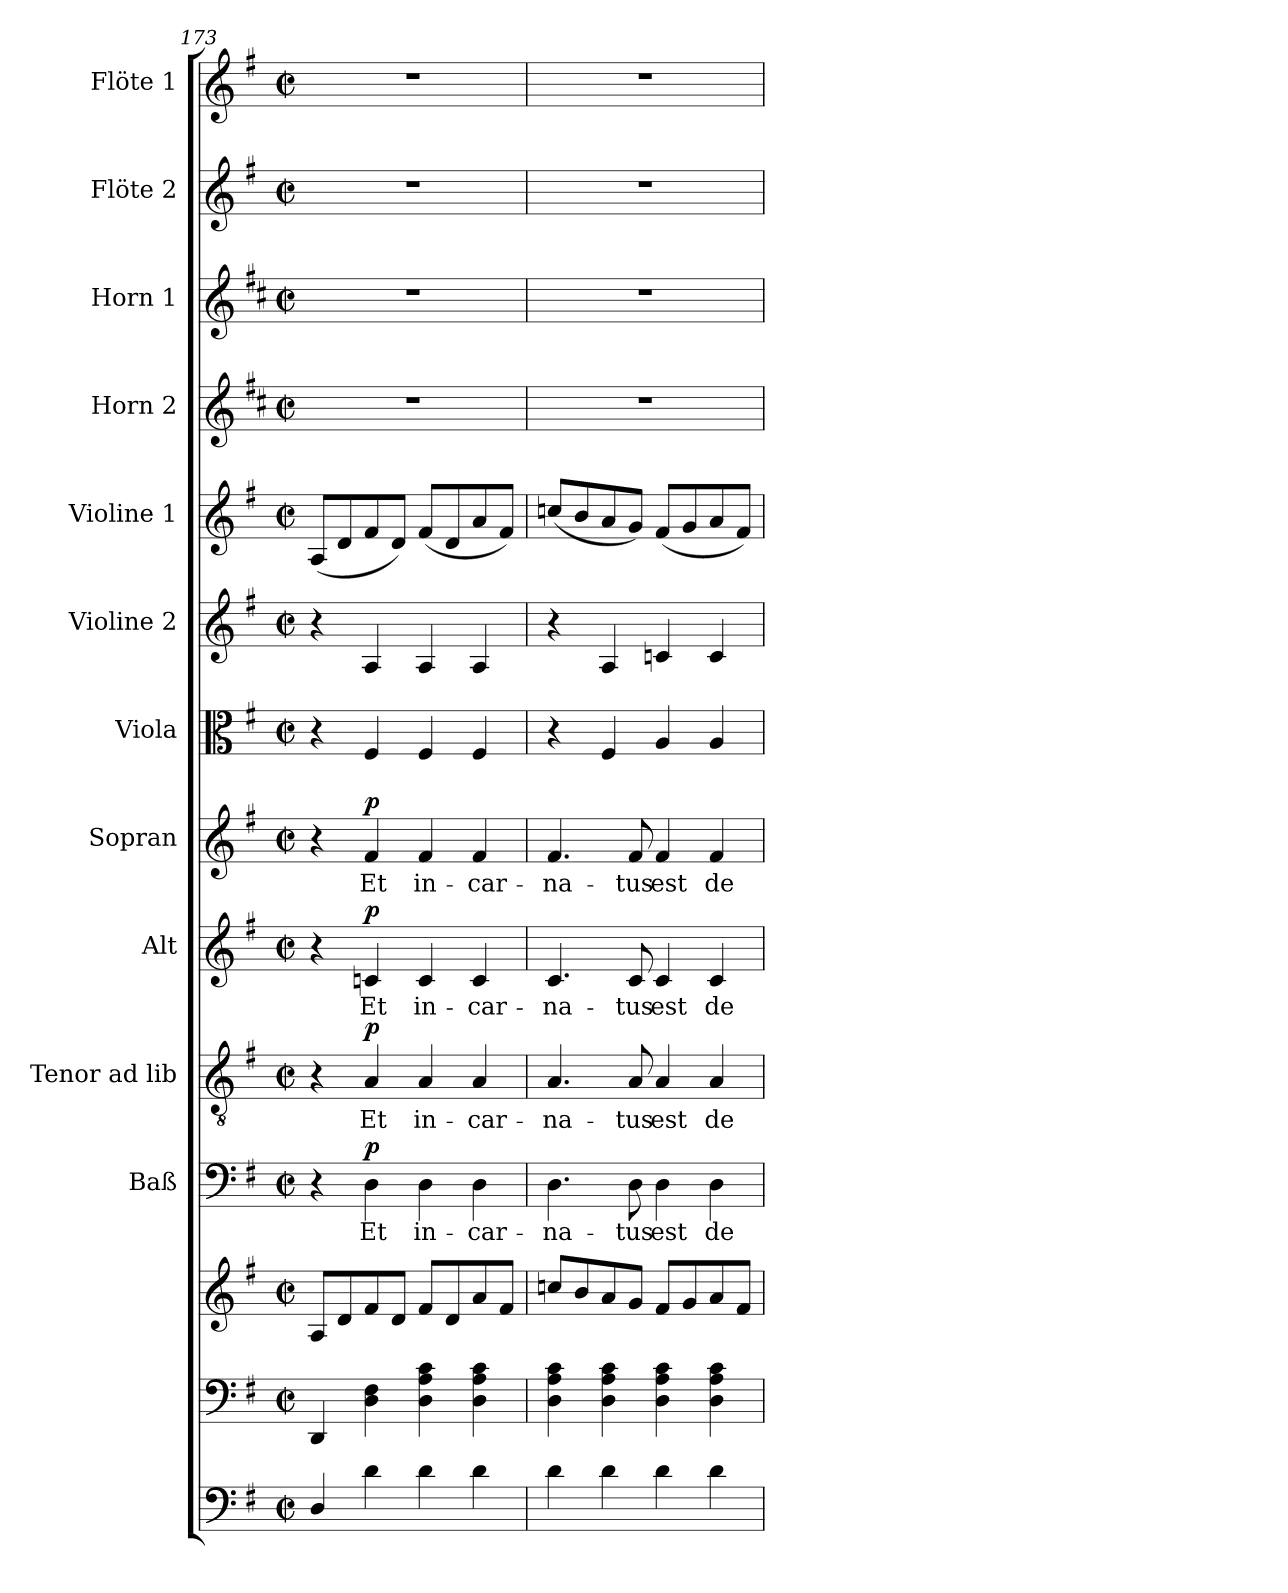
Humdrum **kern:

**kern	**kern	**kern	**kern	**text	**dynam	**kern	**text	**dynam	**kern	**text	**dynam	**kern	**text	**dynam	**kern	**kern	**kern	**kern	**kern	**kern	**kern
*part13	*part12	*part12	*part11	*part11	*part11	*part10	*part10	*part10	*part9	*part9	*part9	*part8	*part8	*part8	*part7	*part6	*part5	*part4	*part3	*part2	*part1
*staff14	*staff13	*staff12	*staff11	*staff11	*staff11	*staff10	*staff10	*staff10	*staff9	*staff9	*staff9	*staff8	*staff8	*staff8	*staff7	*staff6	*staff5	*staff4	*staff3	*staff2	*staff1
*	*	*	*I"Baß	*	*	*I"Tenor ad lib	*	*	*I"Alt	*	*	*I"Sopran	*	*	*I"Viola	*I"Violine 2	*I"Violine 1	*I"Horn 2	*I"Horn 1	*I"Flöte 2	*I"Flöte 1
*	*	*	*I'Baß	*	*	*I'Ten	*	*	*I'Alt	*	*	*I'Sop	*	*	*I'Vla.	*I'Vln. 2	*I'Vln. 1	*I'Hrn. 2	*I'Hrn. 1	*I'Fl. 2	*I'Fl. 1
*clefF4	*clefF4	*clefG2	*clefF4	*	*	*clefGv2	*	*	*clefG2	*	*	*clefG2	*	*	*clefC3	*clefG2	*clefG2	*clefG2	*clefG2	*clefG2	*clefG2
*ITrd7c12	*	*	*	*	*	*	*	*	*	*	*	*	*	*	*	*	*	*ITrd4c7	*ITrd4c7	*	*
*k[f#]	*k[f#]	*k[f#]	*k[f#]	*	*	*k[f#]	*	*	*k[f#]	*	*	*k[f#]	*	*	*k[f#]	*k[f#]	*k[f#]	*k[f#]	*k[f#]	*k[f#]	*k[f#]
*G:	*G:	*G:	*G:	*	*	*G:	*	*	*G:	*	*	*G:	*	*	*G:	*G:	*G:	*G:	*G:	*G:	*G:
*M2/2	*M2/2	*M2/2	*M2/2	*	*	*M2/2	*	*	*M2/2	*	*	*M2/2	*	*	*M2/2	*M2/2	*M2/2	*M2/2	*M2/2	*M2/2	*M2/2
*met(c|)	*met(c|)	*met(c|)	*met(c|)	*	*	*met(c|)	*	*	*met(c|)	*	*	*met(c|)	*	*	*met(c|)	*met(c|)	*met(c|)	*met(c|)	*met(c|)	*met(c|)	*met(c|)
=173	=173	=173	=173	=173	=173	=173	=173	=173	=173	=173	=173	=173	=173	=173	=173	=173	=173	=173	=173	=173	=173
4DD/	4DD/	8A/L	4r	.	.	4r	.	.	4r	.	.	4r	.	.	4r	4r	(<8A/L	1r	1r	1r	1r
.	.	8d/	.	.	.	.	.	.	.	.	.	.	.	.	.	.	8d/	.	.	.	.
!	!	!	!	!LO:LY:b	!LO:DY:a	!	!LO:LY:b	!LO:DY:a	!	!LO:LY:b	!LO:DY:a	!	!LO:LY:b	!LO:DY:a	!	!	!	!	!	!	!
4D\	4D\ 4F#\	8f#/	4D\	Et	p	4A/	Et	p	4cn/	Et	p	4f#/	Et	p	4F#/	4A/	8f#/	.	.	.	.
.	.	8d/J	.	.	.	.	.	.	.	.	.	.	.	.	.	.	8d/J)	.	.	.	.
!	!	!	!	!LO:LY:b	!	!	!LO:LY:b	!	!	!LO:LY:b	!	!	!LO:LY:b	!	!	!	!	!	!	!	!
4D\	4D\ 4A\ 4c\	8f#/L	4D\	in-	.	4A/	in-	.	4c/	in-	.	4f#/	in-	.	4F#/	4A/	(<8f#/L	.	.	.	.
.	.	8d/	.	.	.	.	.	.	.	.	.	.	.	.	.	.	8d/	.	.	.	.
!	!	!	!	!LO:LY:b	!	!	!LO:LY:b	!	!	!LO:LY:b	!	!	!LO:LY:b	!	!	!	!	!	!	!	!
4D\	4D\ 4A\ 4c\	8a/	4D\	-car-	.	4A/	-car-	.	4c/	-car-	.	4f#/	-car-	.	4F#/	4A/	8a/	.	.	.	.
.	.	8f#/J	.	.	.	.	.	.	.	.	.	.	.	.	.	.	8f#/J)	.	.	.	.
=174	=174	=174	=174	=174	=174	=174	=174	=174	=174	=174	=174	=174	=174	=174	=174	=174	=174	=174	=174	=174	=174
!	!	!	!	!LO:LY:b	!	!	!LO:LY:b	!	!	!LO:LY:b	!	!	!LO:LY:b	!	!	!	!	!	!	!	!
4D\	4D\ 4A\ 4c\	8ccn/L	4.D\	-na-	.	4.A/	-na-	.	4.c/	-na-	.	4.f#/	-na-	.	4r	4r	(<8ccn/L	1r	1r	1r	1r
.	.	8b/	.	.	.	.	.	.	.	.	.	.	.	.	.	.	8b/	.	.	.	.
4D\	4D\ 4A\ 4c\	8a/	.	.	.	.	.	.	.	.	.	.	.	.	4F#/	4A/	8a/	.	.	.	.
!	!	!	!	!LO:LY:b	!	!	!LO:LY:b	!	!	!LO:LY:b	!	!	!LO:LY:b	!	!	!	!	!	!	!	!
.	.	8g/J	8D\	-tus	.	8A/	-tus	.	8c/	-tus	.	8f#/	-tus	.	.	.	8g/J)	.	.	.	.
!	!	!	!	!LO:LY:b	!	!	!LO:LY:b	!	!	!LO:LY:b	!	!	!LO:LY:b	!	!	!	!	!	!	!	!
4D\	4D\ 4A\ 4c\	8f#/L	4D\	est	.	4A/	est	.	4c/	est	.	4f#/	est	.	4A/	4cn/	(<8f#/L	.	.	.	.
.	.	8g/	.	.	.	.	.	.	.	.	.	.	.	.	.	.	8g/	.	.	.	.
!	!	!	!	!LO:LY:b	!	!	!LO:LY:b	!	!	!LO:LY:b	!	!	!LO:LY:b	!	!	!	!	!	!	!	!
4D\	4D\ 4A\ 4c\	8a/	4D\	de	.	4A/	de	.	4c/	de	.	4f#/	de	.	4A/	4c/	8a/	.	.	.	.
.	.	8f#/J	.	.	.	.	.	.	.	.	.	.	.	.	.	.	8f#/J)	.	.	.	.
=	=	=	=	=	=	=	=	=	=	=	=	=	=	=	=	=	=	=	=	=	=
*-	*-	*-	*-	*-	*-	*-	*-	*-	*-	*-	*-	*-	*-	*-	*-	*-	*-	*-	*-	*-	*-
